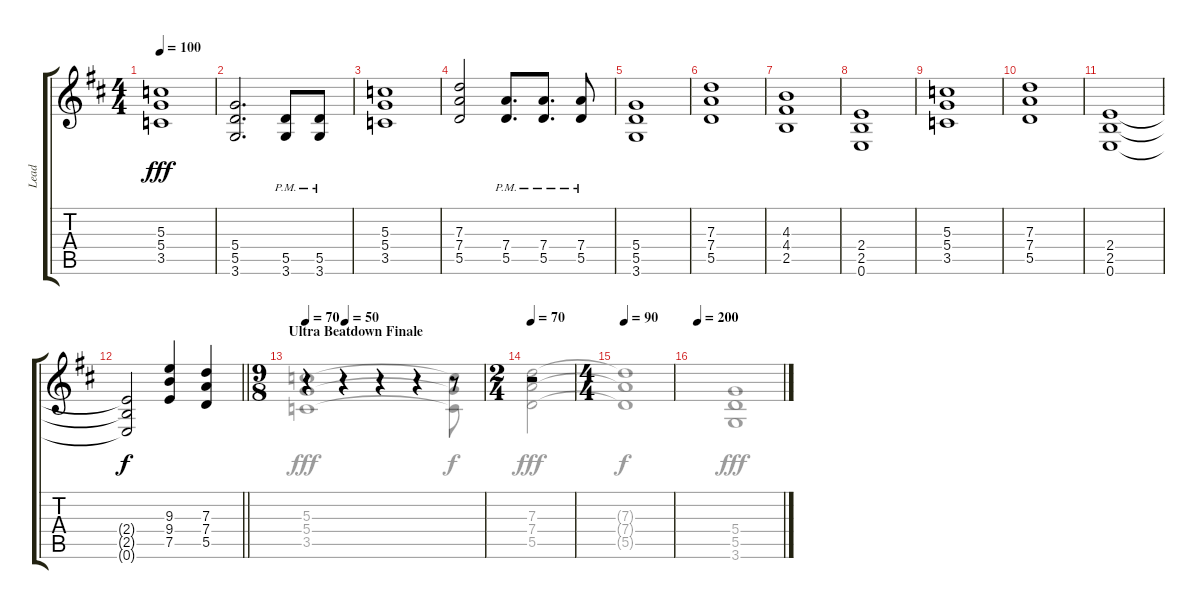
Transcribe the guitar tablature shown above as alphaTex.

\track ("Lead" "Lead") {instrument overdrivenguitar}
\staff {score tabs}
\tuning (E4 B3 G3 D3 A2 E2) {hide}
\voice
\ts (4 4)
\tempo 100
\clef g2
\ks d
(5.3 5.4 3.5).1{dy fff} |
(5.4 5.5 3.6).2{d} (5.5{pm} 3.6{pm}).8 (5.5{pm} 3.6{pm}).8 |
(5.3 5.4 3.5).1 |
(7.3 7.4 5.5).2 (7.4{pm} 5.5{pm}).8{d} (7.4{pm} 5.5{pm}).8{d} (7.4{pm} 5.5{pm}).8 |
(5.4 5.5 3.6).1 |
(7.3 7.4 5.5).1 |
(4.3 4.4 2.5).1 |
(2.4 2.5 0.6).1 |
(5.3 5.4 3.5).1 |
(7.3 7.4 5.5).1 |
(2.4 2.5 0.6).1 |
\barLineRight lightlight
(2.4{t} 2.5{t} 0.6{t}).2{dy f} (9.3 9.4 7.5).4 (7.3 7.4 5.5).4 |
\ts (9 8)
\section ("" "Ultra Beatdown Finale")
\tempo 70
\tempo (50 0.2222222222222222)
r.4{volume 8} r.4 r.4 r.4 r.8 |
\ts (2 4)
\tempo 70
r.2 |
\ts (4 4)
\tempo 90
|
\tempo 200
\voice
\clef g2
\ottava regular
\simile none
\ks d
|
|
|
|
|
|
|
|
|
|
|
\barLineRight lightlight
|
(5.3 5.4 3.5).1{dy fff} (5.3{t} 5.4{t} 3.5{t}).8{dy f} |
(7.3 7.4 5.5).2{dy fff} |
(7.3{t} 7.4{t} 5.5{t}).1{dy f} |
(5.4 5.5 3.6).1{dy fff}
